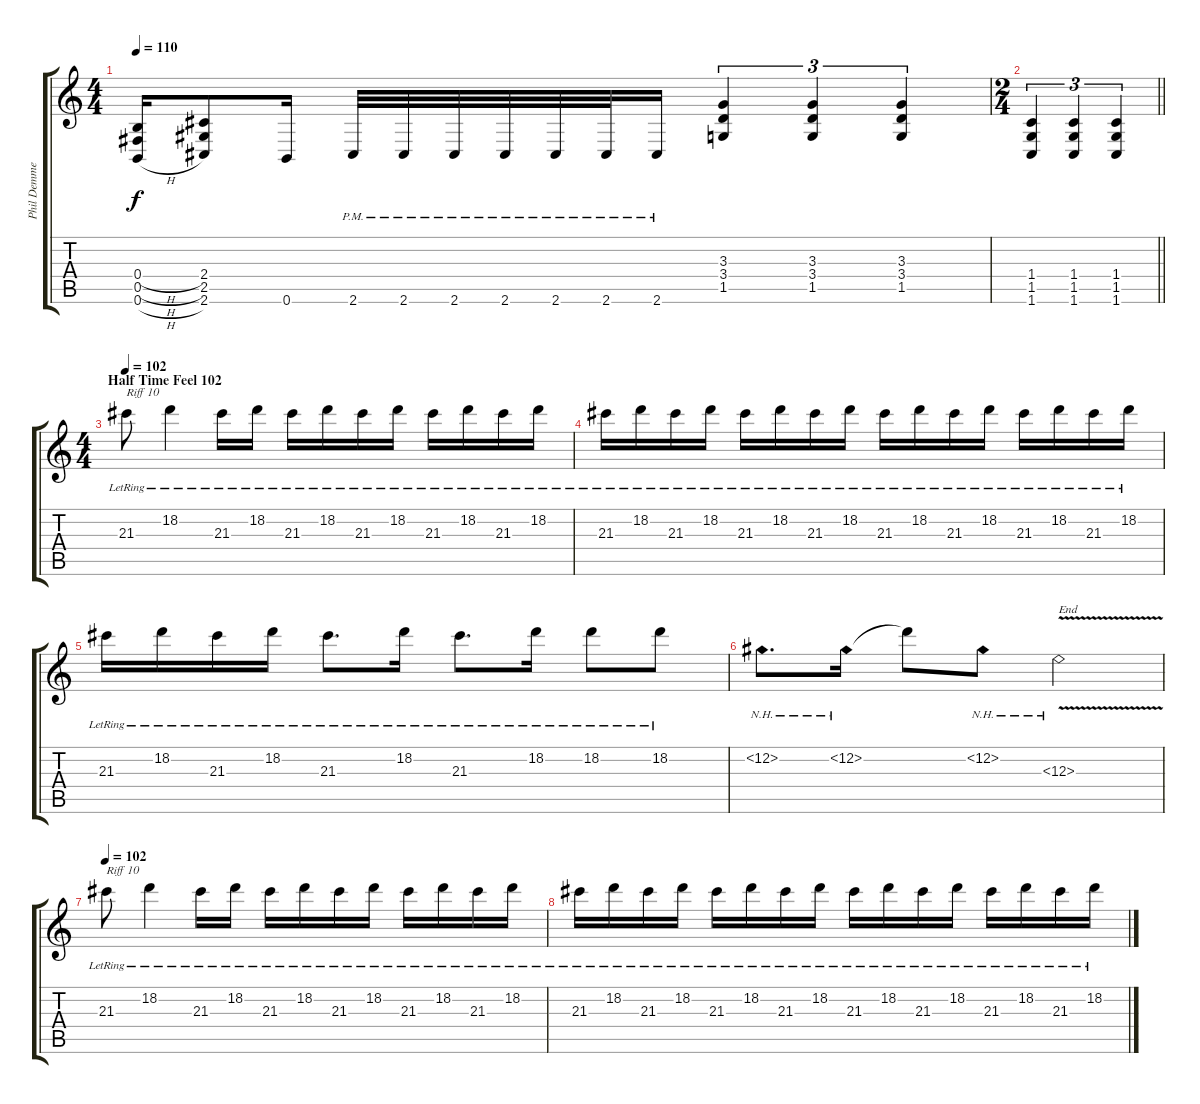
\track ("Phil Demmel" "Phil Demme") {instrument overdrivenguitar}
\staff {score tabs}
\tuning (Db4 Ab3 E3 B2 Gb2 B1) {hide}
\ts (4 4)
\tempo 110
\clef g2
\ks c
(0.4{h} 0.5{h} 0.6{h}).16{dy f} (2.4 2.5 2.6).8 0.6.16 2.6{pm}.32 2.6{pm}.32 2.6{pm}.32 2.6{pm}.32 2.6{pm}.32 2.6{pm}.32 2.6{pm}.16 (3.3 3.4 1.5).4{tu (3 2)} (3.3 3.4 1.5).4{tu (3 2)} (3.3 3.4 1.5).4{tu (3 2)} |
\ts (2 4)
\barLineRight lightlight
(1.4 1.5 1.6).4{tu (3 2)} (1.4 1.5 1.6).4{tu (3 2)} (1.4 1.5 1.6).4{tu (3 2)} |
\ts (4 4)
\section ("" "Half Time Feel 102")
\tempo 102
21.3{lr}.8{txt "Riff 10"} 18.2{lr}.4 21.3{lr}.16 18.2{lr}.16 21.3{lr}.16 18.2{lr}.16 21.3{lr}.16 18.2{lr}.16 21.3{lr}.16 18.2{lr}.16 21.3{lr}.16 18.2{lr}.16 |
21.3{lr}.16 18.2{lr}.16 21.3{lr}.16 18.2{lr}.16 21.3{lr}.16 18.2{lr}.16 21.3{lr}.16 18.2{lr}.16 21.3{lr}.16 18.2{lr}.16 21.3{lr}.16 18.2{lr}.16 21.3{lr}.16 18.2{lr}.16 21.3{lr}.16 18.2{lr}.16 |
21.3{lr}.16 18.2{lr}.16 21.3{lr}.16 18.2{lr}.16 21.3{lr}.8{d} 18.2{lr}.16 21.3{lr}.8{d} 18.2{lr}.16 18.2{lr}.8 18.2{lr}.8 |
18.2{nh}.8{d} 18.2{nh}.16 18.2{t}.8 18.2{nh}.8 18.3{nh v}.2{txt "End"} |
\tempo 102
21.3{lr}.8{txt "Riff 10"} 18.2{lr}.4 21.3{lr}.16 18.2{lr}.16 21.3{lr}.16 18.2{lr}.16 21.3{lr}.16 18.2{lr}.16 21.3{lr}.16 18.2{lr}.16 21.3{lr}.16 18.2{lr}.16 |
21.3{lr}.16 18.2{lr}.16 21.3{lr}.16 18.2{lr}.16 21.3{lr}.16 18.2{lr}.16 21.3{lr}.16 18.2{lr}.16 21.3{lr}.16 18.2{lr}.16 21.3{lr}.16 18.2{lr}.16 21.3{lr}.16 18.2{lr}.16 21.3{lr}.16 18.2{lr}.16
